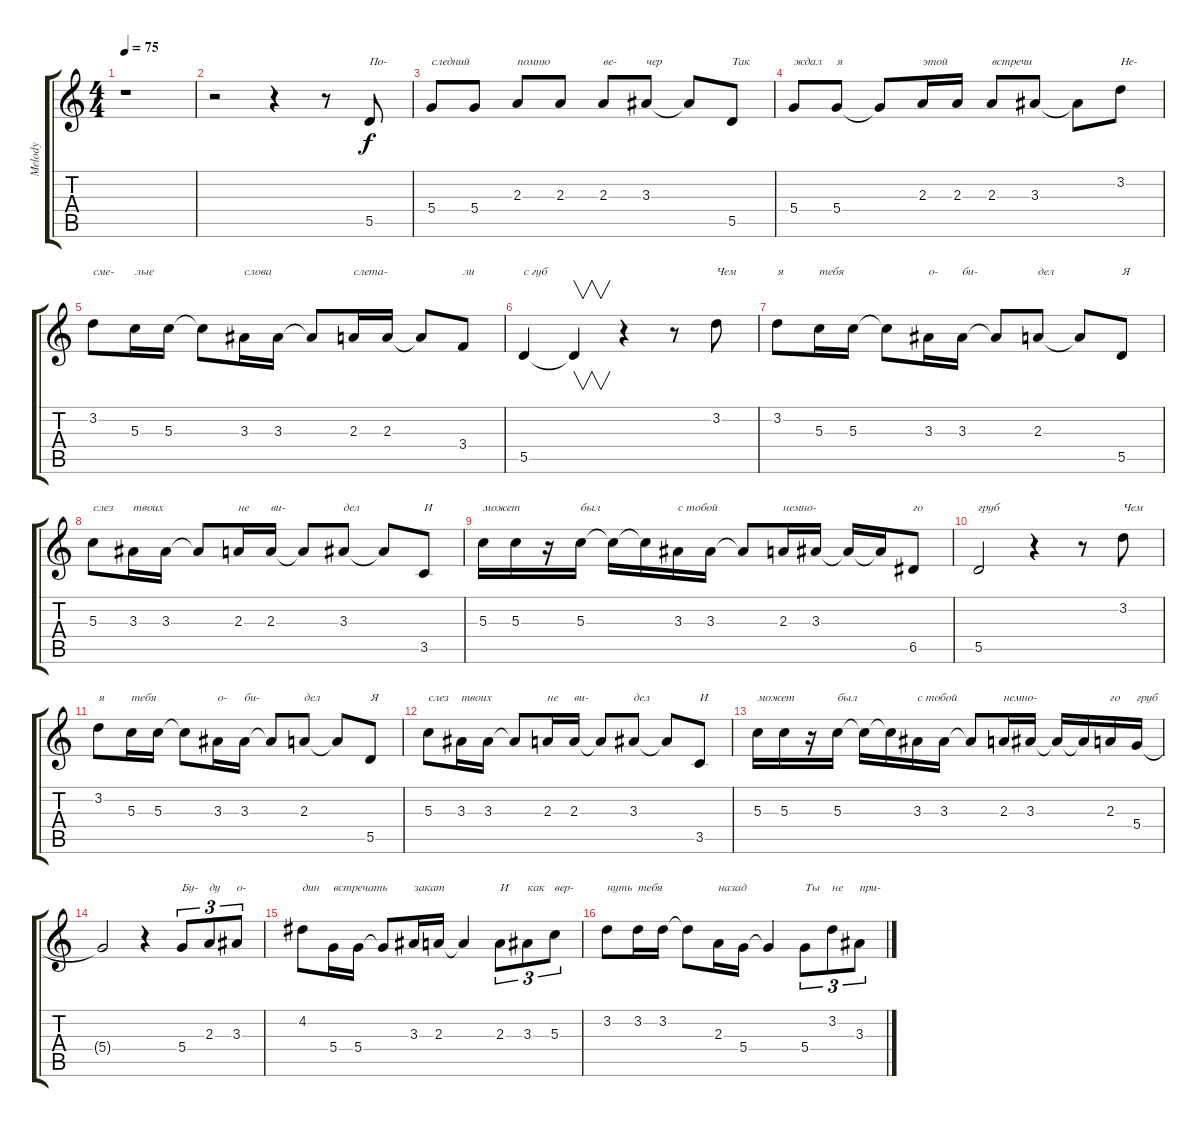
\track ("Melody" "Melody") {instrument acousticguitarsteel}
\staff {score tabs}
\tuning (E4 B3 G3 D3 A2 E2) {hide}
\ts (4 4)
\tempo 75
\clef g2
\ks c
r.1{dy f instrument acousticguitarsteel} |
r.2 r.4 r.8 5.5.8{txt "По-"} |
5.4.8{txt "следний"} 5.4.8 2.3.8{txt "помню"} 2.3.8 2.3.8{txt "ве-"} 3.3.8{txt "чер"} 3.3{t}.8 5.5.8{txt "Так"} |
5.4.8{txt "ждал"} 5.4.8{txt "я"} 5.4{t}.8 2.3.16{txt "этой"} 2.3.16 2.3.8{txt "встречи"} 3.3.8 3.3{t}.8 3.2.8{txt "Не-"} |
3.2.8{txt "сме-"} 5.3.16{txt "лые"} 5.3.16 5.3{t}.8 3.3.16{txt "слова"} 3.3.16 3.3{t}.8 2.3.16{txt "слета-"} 2.3.16 2.3{t}.8 3.4.8{txt "ли"} |
5.5.4{txt "с губ"} 5.5{t}.4{v} r.4 r.8 3.2.8{txt "Чем"} |
3.2.8{txt "я"} 5.3.16{txt "тебя"} 5.3.16 5.3{t}.8 3.3.16{txt "о-"} 3.3.16{txt "би-"} 3.3{t}.8 2.3.8{txt "дел"} 2.3{t}.8 5.5.8{txt "Я"} |
5.3.8{txt "слез"} 3.3.16{txt "твоих"} 3.3.16 3.3{t}.8 2.3.16{txt "не"} 2.3.16{txt "ви-"} 2.3{t}.8 3.3.8{txt "дел"} 3.3{t}.8 3.5.8{txt "И"} |
5.3.16{txt "может"} 5.3.16 r.16 5.3.16{txt "был"} 5.3{t}.16 5.3{t}.16 3.3.16{txt "с тобой"} 3.3.16 3.3{t}.8 2.3.16{txt "немно-"} 3.3.16 3.3{t}.16 3.3{t}.16 6.5.8{txt "го"} |
5.5.2{txt "груб"} r.4 r.8 3.2.8{txt "Чем"} |
3.2.8{txt "я"} 5.3.16{txt "тебя"} 5.3.16 5.3{t}.8 3.3.16{txt "о-"} 3.3.16{txt "би-"} 3.3{t}.8 2.3.8{txt "дел"} 2.3{t}.8 5.5.8{txt "Я"} |
5.3.8{txt "слез"} 3.3.16{txt "твоих"} 3.3.16 3.3{t}.8 2.3.16{txt "не"} 2.3.16{txt "ви-"} 2.3{t}.8 3.3.8{txt "дел"} 3.3{t}.8 3.5.8{txt "И"} |
5.3.16{txt "может"} 5.3.16 r.16 5.3.16{txt "был"} 5.3{t}.16 5.3{t}.16 3.3.16{txt "с тобой"} 3.3.16 3.3{t}.8 2.3.16{txt "немно-"} 3.3.16 3.3{t}.16 3.3{t}.16 2.3.16{txt "го"} 5.4.16{txt "груб"} |
5.4{t}.2 r.4 5.4.8{tu (3 2) txt "Бу-"} 2.3.8{tu (3 2) txt "ду"} 3.3.8{tu (3 2) txt "о-"} |
4.2.8{txt "дин"} 5.4.16{txt "встречать"} 5.4.16 5.4{t}.8 3.3.16{txt "закат"} 2.3.16 2.3{t}.4 2.3.8{tu (3 2) txt "И"} 3.3.8{tu (3 2) txt "как"} 5.3.8{tu (3 2) txt "вер-"} |
3.2.8{txt "нуть"} 3.2.16{txt "тебя"} 3.2.16 3.2{t}.8 2.3.16{txt "назад"} 5.4.16 5.4{t}.4 5.4.8{tu (3 2) txt "Ты"} 3.2.8{tu (3 2) txt "не"} 3.3.8{tu (3 2) txt "при-"}
